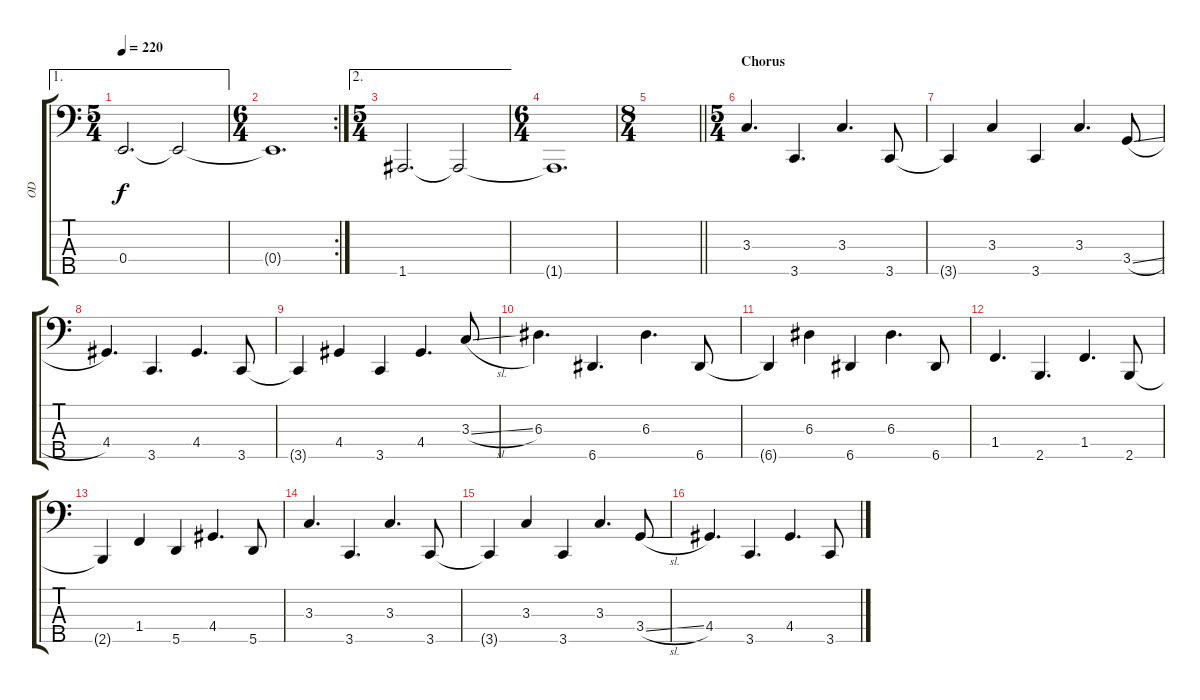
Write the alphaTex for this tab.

\track ("OD" "OD") {instrument overdrivenguitar bank 255}
\staff {score tabs}
\tuning (G2 D2 A1 E1 A0) {hide}
\ae 1
\ts (5 4)
\tempo 220
\clef f4
\ks c
0.4.2{d dy f} 0.4{t}.2 |
\rc 2
\ts (6 4)
0.4{t}.1{d} |
\ae 2
\ts (5 4)
1.5.2{d} 1.5{t}.2 |
\ts (6 4)
1.5{t}.1{d} |
\ts (8 4)
\barLineRight lightlight
|
\ts (5 4)
\section ("" "Chorus")
3.3.4{d} 3.5.4{d} 3.3.4{d} 3.5.8 |
3.5{t}.4 3.3.4 3.5.4 3.3.4{d} 3.4{sl}.8 |
4.4.4{d} 3.5.4{d} 4.4.4{d} 3.5.8 |
3.5{t}.4 4.4.4 3.5.4 4.4.4{d} 3.3{sl}.8 |
6.3.4{d} 6.5.4{d} 6.3.4{d} 6.5.8 |
6.5{t}.4 6.3.4 6.5.4 6.3.4{d} 6.5.8 |
1.4.4{d} 2.5.4{d} 1.4.4{d} 2.5.8 |
2.5{t}.4 1.4.4 5.5.4 4.4.4{d} 5.5.8 |
3.3.4{d} 3.5.4{d} 3.3.4{d} 3.5.8 |
3.5{t}.4 3.3.4 3.5.4 3.3.4{d} 3.4{sl}.8 |
4.4.4{d} 3.5.4{d} 4.4.4{d} 3.5.8
